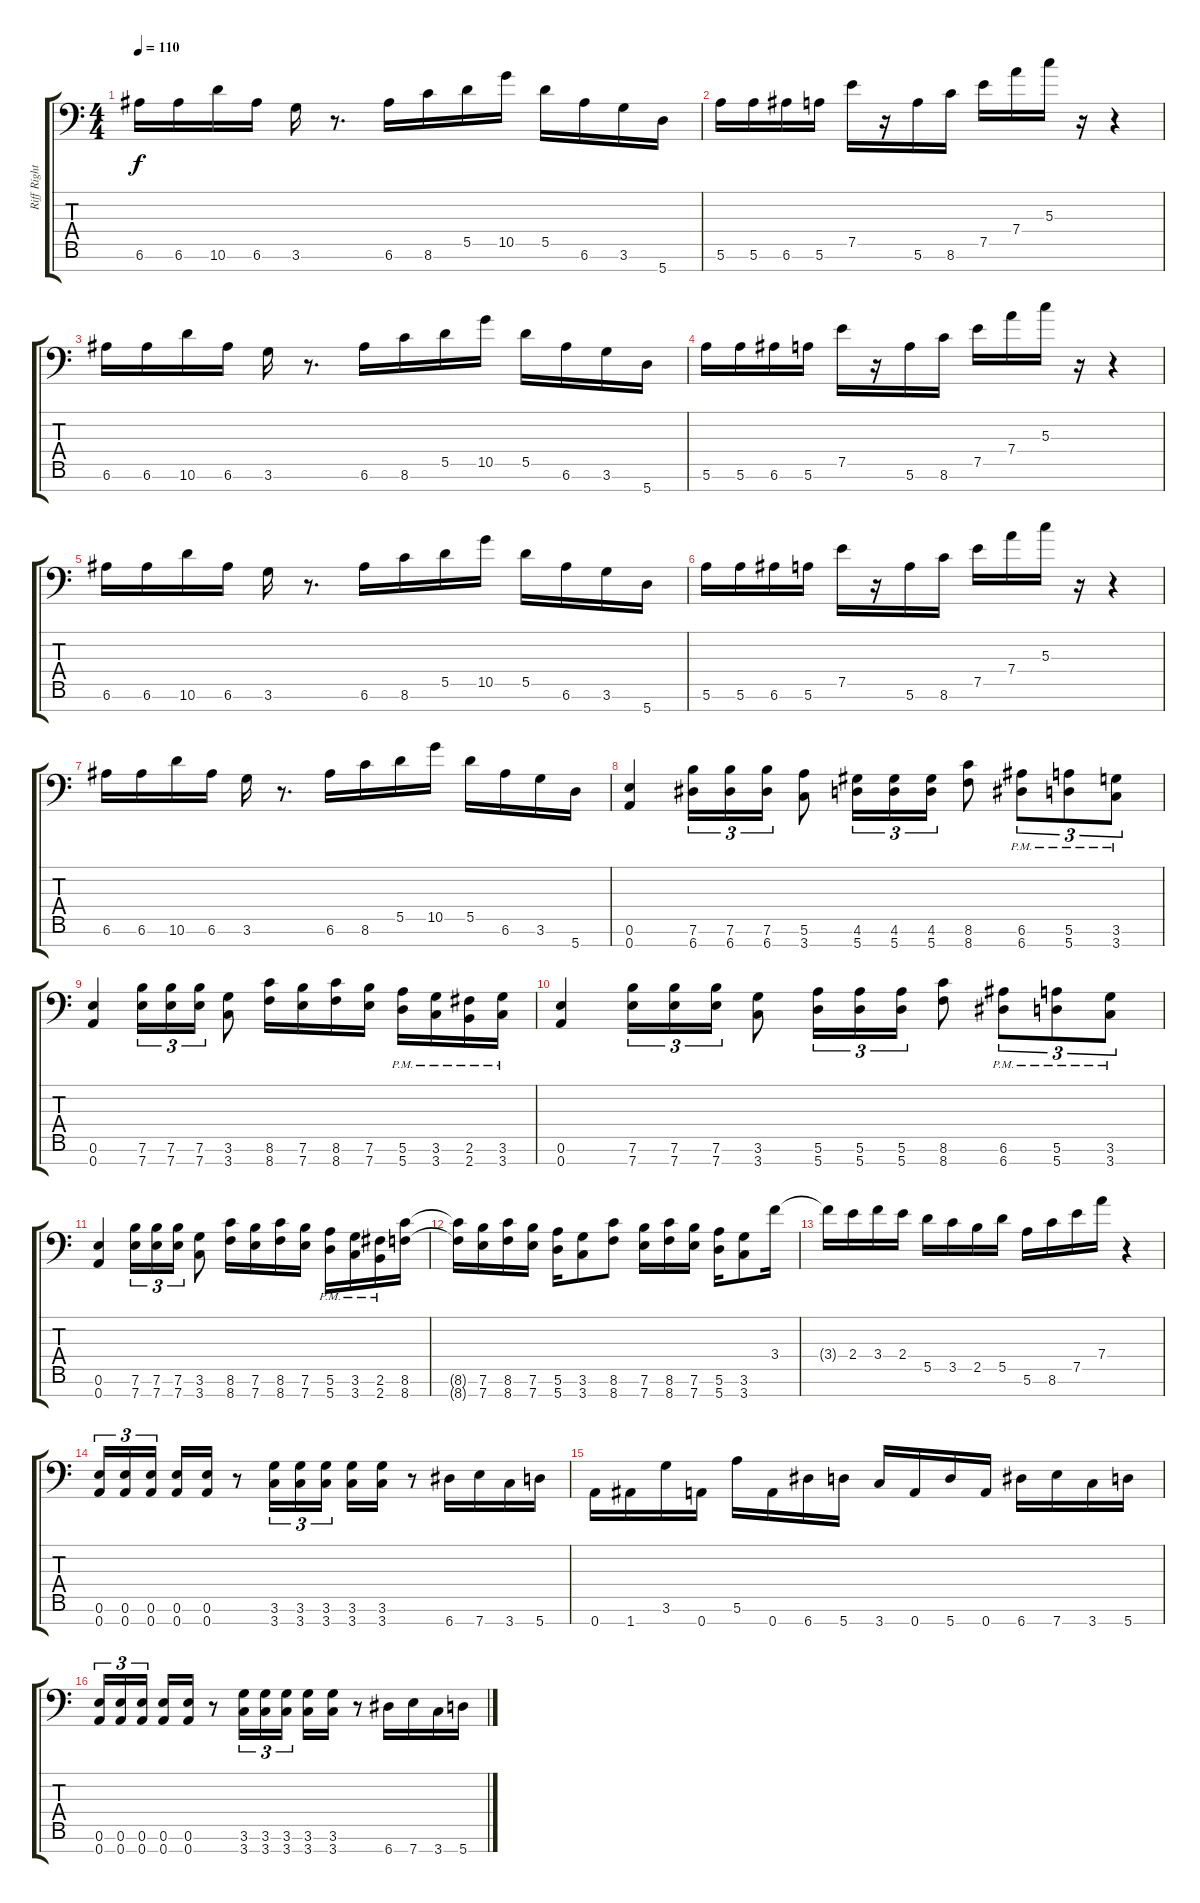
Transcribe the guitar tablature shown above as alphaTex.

\track ("Riff Right" "Riff Right") {instrument distortionguitar}
\staff {score tabs}
\tuning (F4 C4 G3 D3 A2 E2 A1) {hide}
\ts (4 4)
\tempo 110
\clef f4
\ks c
6.6.16{dy f} 6.6.16 10.6.16 6.6.16 3.6.16 r.8{d} 6.6.16 8.6.16 5.5.16 10.5.16 5.5.16 6.6.16 3.6.16 5.7.16 |
5.6.16 5.6.16 6.6.16 5.6.16 7.5.16 r.16 5.6.16 8.6.16 7.5.16 7.4.16 5.3.16 r.16 r.4 |
6.6.16 6.6.16 10.6.16 6.6.16 3.6.16 r.8{d} 6.6.16 8.6.16 5.5.16 10.5.16 5.5.16 6.6.16 3.6.16 5.7.16 |
5.6.16 5.6.16 6.6.16 5.6.16 7.5.16 r.16 5.6.16 8.6.16 7.5.16 7.4.16 5.3.16 r.16 r.4 |
6.6.16 6.6.16 10.6.16 6.6.16 3.6.16 r.8{d} 6.6.16 8.6.16 5.5.16 10.5.16 5.5.16 6.6.16 3.6.16 5.7.16 |
5.6.16 5.6.16 6.6.16 5.6.16 7.5.16 r.16 5.6.16 8.6.16 7.5.16 7.4.16 5.3.16 r.16 r.4 |
6.6.16 6.6.16 10.6.16 6.6.16 3.6.16 r.8{d} 6.6.16 8.6.16 5.5.16 10.5.16 5.5.16 6.6.16 3.6.16 5.7.16 |
(0.6 0.7).4 (7.6 6.7).16{tu (3 2)} (7.6 6.7).16{tu (3 2)} (7.6 6.7).16{tu (3 2)} (5.6 3.7).8 (4.6 5.7).16{tu (3 2)} (4.6 5.7).16{tu (3 2)} (4.6 5.7).16{tu (3 2)} (8.6 8.7).8 (6.6{pm} 6.7{pm}).8{tu (3 2)} (5.6{pm} 5.7{pm}).8{tu (3 2)} (3.6{pm} 3.7{pm}).8{tu (3 2)} |
(0.6 0.7).4 (7.6 7.7).16{tu (3 2)} (7.6 7.7).16{tu (3 2)} (7.6 7.7).16{tu (3 2)} (3.6 3.7).8 (8.6 8.7).16 (7.6 7.7).16 (8.6 8.7).16 (7.6 7.7).16 (5.6{pm} 5.7{pm}).16 (3.6{pm} 3.7{pm}).16 (2.6{pm} 2.7{pm}).16 (3.6{pm} 3.7{pm}).16 |
(0.6 0.7).4 (7.6 7.7).16{tu (3 2)} (7.6 7.7).16{tu (3 2)} (7.6 7.7).16{tu (3 2)} (3.6 3.7).8 (5.6 5.7).16{tu (3 2)} (5.6 5.7).16{tu (3 2)} (5.6 5.7).16{tu (3 2)} (8.6 8.7).8 (6.6{pm} 6.7{pm}).8{tu (3 2)} (5.6{pm} 5.7{pm}).8{tu (3 2)} (3.6{pm} 3.7{pm}).8{tu (3 2)} |
(0.6 0.7).4 (7.6 7.7).16{tu (3 2)} (7.6 7.7).16{tu (3 2)} (7.6 7.7).16{tu (3 2)} (3.6 3.7).8 (8.6 8.7).16 (7.6 7.7).16 (8.6 8.7).16 (7.6 7.7).16 (5.6{pm} 5.7{pm}).16 (3.6{pm} 3.7{pm}).16 (2.6{pm} 2.7{pm}).16 (8.6 8.7).16 |
(8.6{t} 8.7{t}).16 (7.6 7.7).16 (8.6 8.7).16 (7.6 7.7).16 (5.6 5.7).16 (3.6 3.7).8 (8.6 8.7).8 (7.6 7.7).16 (8.6 8.7).16 (7.6 7.7).16 (5.6 5.7).16 (3.6 3.7).8 3.4.16 |
3.4{t}.16 2.4.16 3.4.16 2.4.16 5.5.16 3.5.16 2.5.16 5.5.16 5.6.16 8.6.16 7.5.16 7.4.16 r.4 |
(0.6 0.7).16{tu (3 2)} (0.6 0.7).16{tu (3 2)} (0.6 0.7).16{tu (3 2) beam splitsecondary} (0.6 0.7).16 (0.6 0.7).16 r.8 (3.6 3.7).16{tu (3 2)} (3.6 3.7).16{tu (3 2)} (3.6 3.7).16{tu (3 2)} (3.6 3.7).16 (3.6 3.7).16 r.8 6.7.16 7.7.16 3.7.16 5.7.16 |
0.7.16 1.7.16 3.6.16 0.7.16 5.6.16 0.7.16 6.7.16 5.7.16 3.7.16 0.7.16 5.7.16 0.7.16 6.7.16 7.7.16 3.7.16 5.7.16 |
(0.6 0.7).16{tu (3 2)} (0.6 0.7).16{tu (3 2)} (0.6 0.7).16{tu (3 2) beam splitsecondary} (0.6 0.7).16 (0.6 0.7).16 r.8 (3.6 3.7).16{tu (3 2)} (3.6 3.7).16{tu (3 2)} (3.6 3.7).16{tu (3 2)} (3.6 3.7).16 (3.6 3.7).16 r.8 6.7.16 7.7.16 3.7.16 5.7.16
